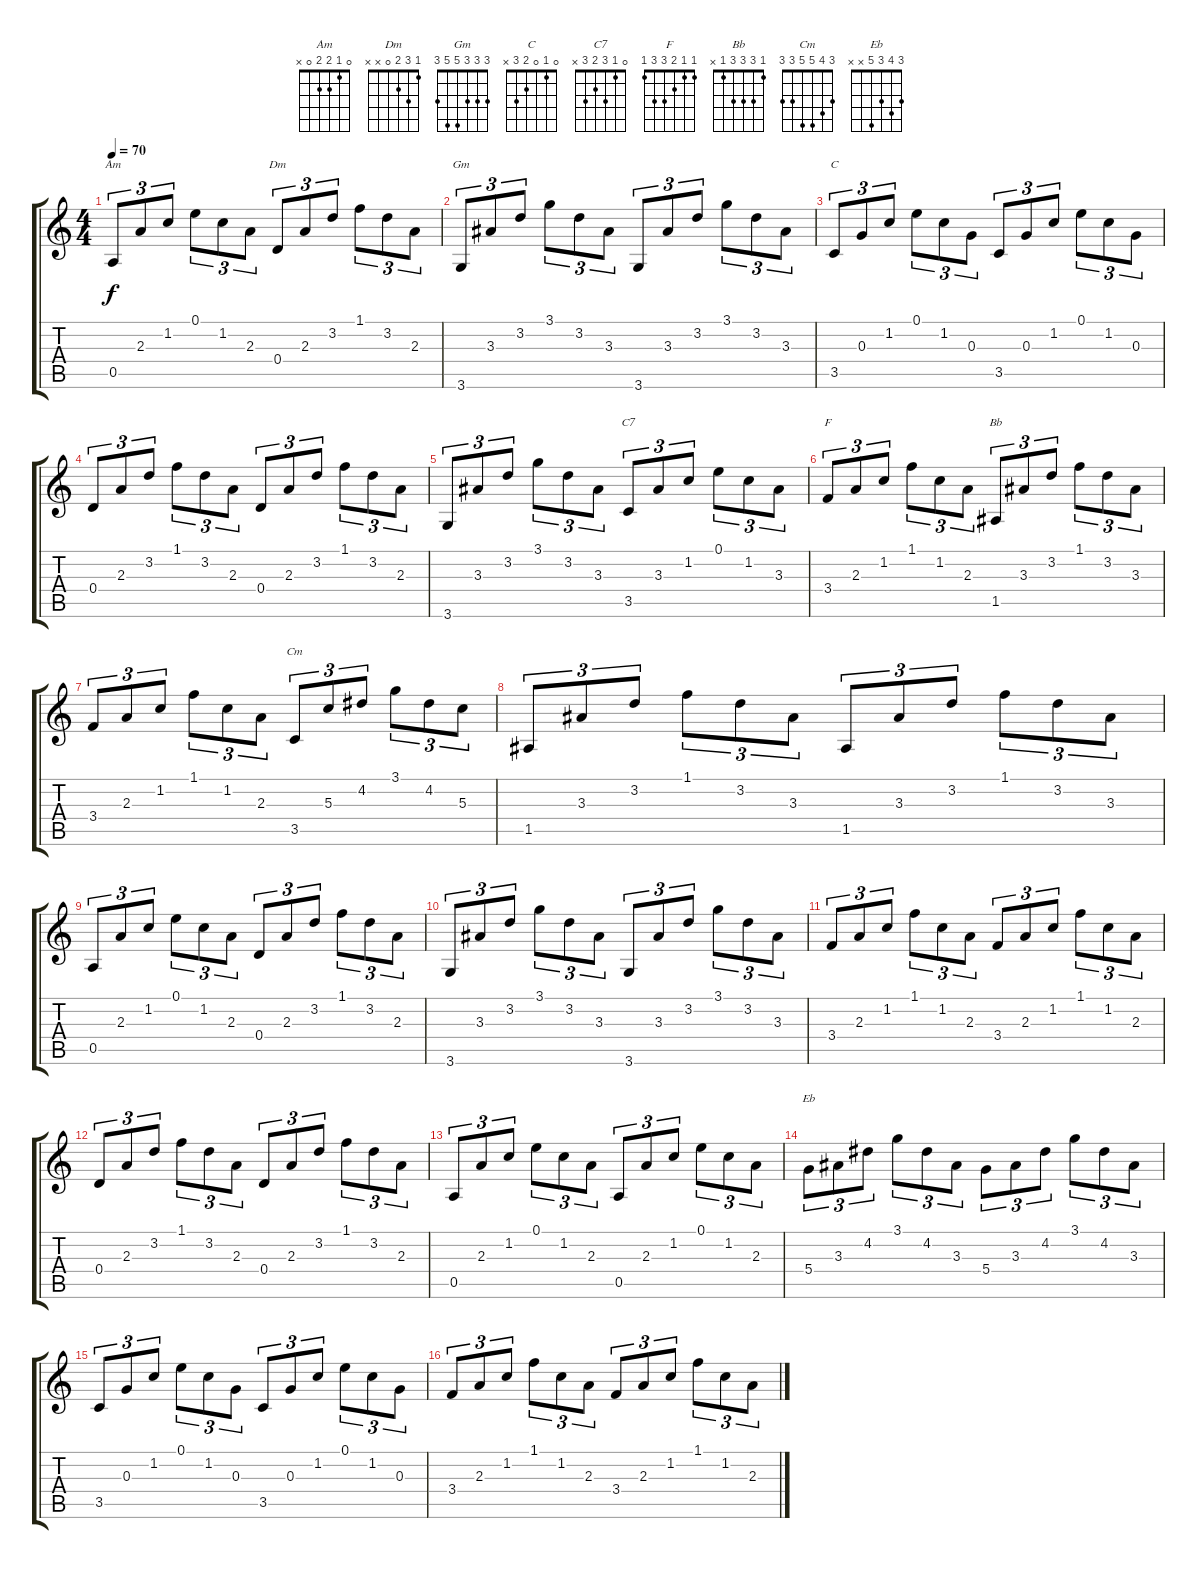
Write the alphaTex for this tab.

\track "" {instrument acousticguitarnylon}
\staff {score tabs}
\tuning (E4 B3 G3 D3 A2 E2) {hide}
\chord ("Am" 0 1 2 2 0 x)
\chord ("Dm" 1 3 2 0 x x)
\chord ("Gm" 3 3 3 5 5 3)
\chord ("C" 0 1 0 2 3 x)
\chord ("C7" 0 1 3 2 3 x)
\chord ("F" 1 1 2 3 3 1)
\chord ("Bb" 1 3 3 3 1 x)
\chord ("Cm" 3 4 5 5 3 3)
\chord ("Eb" 3 4 3 5 x x)
\ts (4 4)
\tempo 70
\clef g2
\ks c
0.5.8{tu (3 2) ch "Am" dy f} 2.3.8{tu (3 2)} 1.2.8{tu (3 2)} 0.1.8{tu (3 2)} 1.2.8{tu (3 2)} 2.3.8{tu (3 2)} 0.4.8{tu (3 2) ch "Dm"} 2.3.8{tu (3 2)} 3.2.8{tu (3 2)} 1.1.8{tu (3 2)} 3.2.8{tu (3 2)} 2.3.8{tu (3 2)} |
3.6.8{tu (3 2) ch "Gm"} 3.3.8{tu (3 2)} 3.2.8{tu (3 2)} 3.1.8{tu (3 2)} 3.2.8{tu (3 2)} 3.3.8{tu (3 2)} 3.6.8{tu (3 2)} 3.3.8{tu (3 2)} 3.2.8{tu (3 2)} 3.1.8{tu (3 2)} 3.2.8{tu (3 2)} 3.3.8{tu (3 2)} |
3.5.8{tu (3 2) ch "C"} 0.3.8{tu (3 2)} 1.2.8{tu (3 2)} 0.1.8{tu (3 2)} 1.2.8{tu (3 2)} 0.3.8{tu (3 2)} 3.5.8{tu (3 2)} 0.3.8{tu (3 2)} 1.2.8{tu (3 2)} 0.1.8{tu (3 2)} 1.2.8{tu (3 2)} 0.3.8{tu (3 2)} |
0.4.8{tu (3 2)} 2.3.8{tu (3 2)} 3.2.8{tu (3 2)} 1.1.8{tu (3 2)} 3.2.8{tu (3 2)} 2.3.8{tu (3 2)} 0.4.8{tu (3 2)} 2.3.8{tu (3 2)} 3.2.8{tu (3 2)} 1.1.8{tu (3 2)} 3.2.8{tu (3 2)} 2.3.8{tu (3 2)} |
3.6.8{tu (3 2)} 3.3.8{tu (3 2)} 3.2.8{tu (3 2)} 3.1.8{tu (3 2)} 3.2.8{tu (3 2)} 3.3.8{tu (3 2)} 3.5.8{tu (3 2) ch "C7"} 3.3.8{tu (3 2)} 1.2.8{tu (3 2)} 0.1.8{tu (3 2)} 1.2.8{tu (3 2)} 3.3.8{tu (3 2)} |
3.4.8{tu (3 2) ch "F"} 2.3.8{tu (3 2)} 1.2.8{tu (3 2)} 1.1.8{tu (3 2)} 1.2.8{tu (3 2)} 2.3.8{tu (3 2)} 1.5.8{tu (3 2) ch "Bb"} 3.3.8{tu (3 2)} 3.2.8{tu (3 2)} 1.1.8{tu (3 2)} 3.2.8{tu (3 2)} 3.3.8{tu (3 2)} |
3.4.8{tu (3 2)} 2.3.8{tu (3 2)} 1.2.8{tu (3 2)} 1.1.8{tu (3 2)} 1.2.8{tu (3 2)} 2.3.8{tu (3 2)} 3.5.8{tu (3 2) ch "Cm"} 5.3.8{tu (3 2)} 4.2.8{tu (3 2)} 3.1.8{tu (3 2)} 4.2.8{tu (3 2)} 5.3.8{tu (3 2)} |
1.5.8{tu (3 2)} 3.3.8{tu (3 2)} 3.2.8{tu (3 2)} 1.1.8{tu (3 2)} 3.2.8{tu (3 2)} 3.3.8{tu (3 2)} 1.5.8{tu (3 2)} 3.3.8{tu (3 2)} 3.2.8{tu (3 2)} 1.1.8{tu (3 2)} 3.2.8{tu (3 2)} 3.3.8{tu (3 2)} |
0.5.8{tu (3 2)} 2.3.8{tu (3 2)} 1.2.8{tu (3 2)} 0.1.8{tu (3 2)} 1.2.8{tu (3 2)} 2.3.8{tu (3 2)} 0.4.8{tu (3 2)} 2.3.8{tu (3 2)} 3.2.8{tu (3 2)} 1.1.8{tu (3 2)} 3.2.8{tu (3 2)} 2.3.8{tu (3 2)} |
3.6.8{tu (3 2)} 3.3.8{tu (3 2)} 3.2.8{tu (3 2)} 3.1.8{tu (3 2)} 3.2.8{tu (3 2)} 3.3.8{tu (3 2)} 3.6.8{tu (3 2)} 3.3.8{tu (3 2)} 3.2.8{tu (3 2)} 3.1.8{tu (3 2)} 3.2.8{tu (3 2)} 3.3.8{tu (3 2)} |
3.4.8{tu (3 2)} 2.3.8{tu (3 2)} 1.2.8{tu (3 2)} 1.1.8{tu (3 2)} 1.2.8{tu (3 2)} 2.3.8{tu (3 2)} 3.4.8{tu (3 2)} 2.3.8{tu (3 2)} 1.2.8{tu (3 2)} 1.1.8{tu (3 2)} 1.2.8{tu (3 2)} 2.3.8{tu (3 2)} |
0.4.8{tu (3 2)} 2.3.8{tu (3 2)} 3.2.8{tu (3 2)} 1.1.8{tu (3 2)} 3.2.8{tu (3 2)} 2.3.8{tu (3 2)} 0.4.8{tu (3 2)} 2.3.8{tu (3 2)} 3.2.8{tu (3 2)} 1.1.8{tu (3 2)} 3.2.8{tu (3 2)} 2.3.8{tu (3 2)} |
0.5.8{tu (3 2)} 2.3.8{tu (3 2)} 1.2.8{tu (3 2)} 0.1.8{tu (3 2)} 1.2.8{tu (3 2)} 2.3.8{tu (3 2)} 0.5.8{tu (3 2)} 2.3.8{tu (3 2)} 1.2.8{tu (3 2)} 0.1.8{tu (3 2)} 1.2.8{tu (3 2)} 2.3.8{tu (3 2)} |
5.4.8{tu (3 2) ch "Eb"} 3.3.8{tu (3 2)} 4.2.8{tu (3 2)} 3.1.8{tu (3 2)} 4.2.8{tu (3 2)} 3.3.8{tu (3 2)} 5.4.8{tu (3 2)} 3.3.8{tu (3 2)} 4.2.8{tu (3 2)} 3.1.8{tu (3 2)} 4.2.8{tu (3 2)} 3.3.8{tu (3 2)} |
3.5.8{tu (3 2)} 0.3.8{tu (3 2)} 1.2.8{tu (3 2)} 0.1.8{tu (3 2)} 1.2.8{tu (3 2)} 0.3.8{tu (3 2)} 3.5.8{tu (3 2)} 0.3.8{tu (3 2)} 1.2.8{tu (3 2)} 0.1.8{tu (3 2)} 1.2.8{tu (3 2)} 0.3.8{tu (3 2)} |
3.4.8{tu (3 2)} 2.3.8{tu (3 2)} 1.2.8{tu (3 2)} 1.1.8{tu (3 2)} 1.2.8{tu (3 2)} 2.3.8{tu (3 2)} 3.4.8{tu (3 2)} 2.3.8{tu (3 2)} 1.2.8{tu (3 2)} 1.1.8{tu (3 2)} 1.2.8{tu (3 2)} 2.3.8{tu (3 2)}
